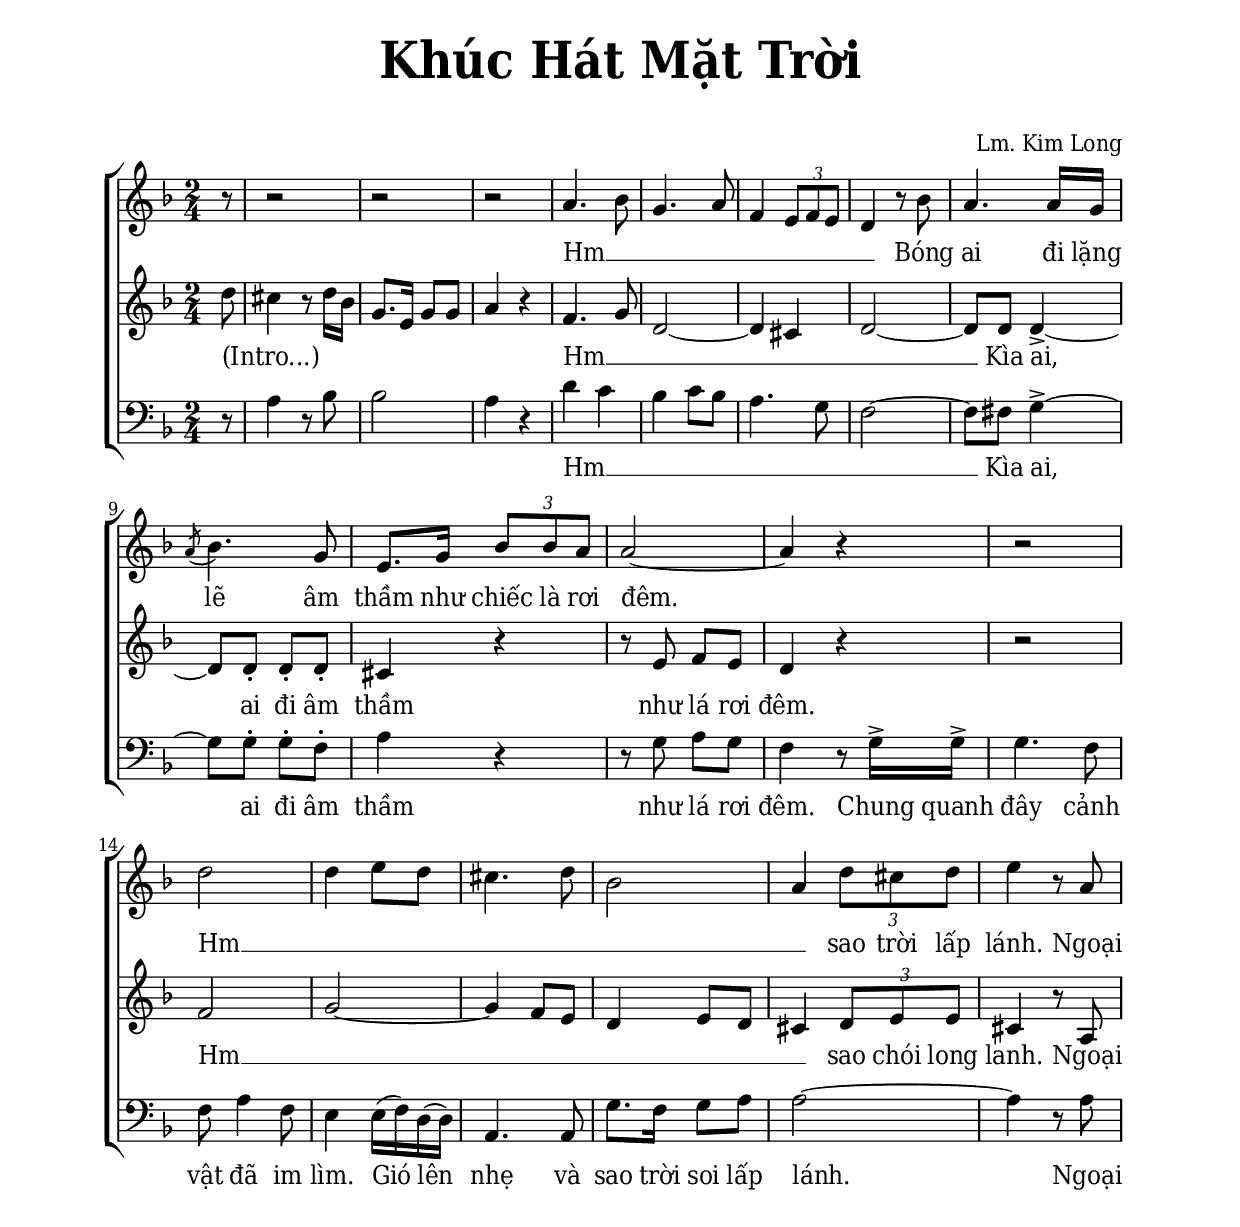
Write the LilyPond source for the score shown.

% Cài đặt chung\
\version "2.22.1"
\include "english.ly"

\header {
  title = \markup { \fontsize #3 "Khúc Hát Mặt Trời" }
  composer = " "
  arranger = "Lm. Kim Long"
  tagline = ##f
}

% Nhạc phiên khúc
nhacPhienKhucSopMot = \relative c'' {
  \key f \major \time 2/4
  \partial 8 r8 |
  r2
  r
  r
  a4. bf8 |
  g4. a8 |
  f4 \tuplet 3/2 { e8 f e } |
  d4 r8 bf' |
  a4. a16 g |
  \slashedGrace a8 (bf4.) g8 |
  e8. g16 \tuplet 3/2 { bf8 bf a } |
  a2 ~ |
  a4 r |
  r2
  d2 |
  d4 e8 d |
  cs4. d8 |
  bf2 |
  a4 \tuplet 3/2 { d8 cs d } |
  e4 r8 a, |
  
}

nhacPhienKhucAltoMot = \relative c'' {
  \key f \major \time 2/4
  \partial 8 d8 |
  cs4 r8 d16 bf |
  g8. e16 g8 g |
  a4 r |
  f4. g8 |
  d2 ~ |
  d4 cs |
  d2 ~ |
  d8 d d4 _> ~ |
  d8 d \staccato d \staccato d \staccato |
  cs4 r |
  r8 e f e |
  d4 r |
  r2
  f |
  g ~ |
  g4 f8 e |
  d4 e8 d |
  cs4 \tuplet 3/2 { d8 e e } |
  cs4 r8 a |
  
}

nhacPhienKhucBasMot = \relative c' {
  \key f \major \time 2/4
  \partial 8 r8 |
  a4 r8 bf |
  bf2 |
  a4 r |
  d c |
  bf c8 bf |
  a4. g8 |
  f2 ~ |
  f8 fs g4 ^> ~ |
  g8 g \staccato g \staccato f \staccato |
  a4 r |
  r8 g a g |
  f4 r8 g16 ^> g ^> |
  g4. f8 |
  f a4 f8 |
  e4 e16 (f) d (d) |
  a4. a8 |
  g'8. f16 g8 a |
  a2 ~ |
  a4 r8 a |
  
}

% Lời phiên khúc
loiPhienKhucSopMot = \lyrics {
  Hm __ _ _ _ _ _ _ _ _ Bóng ai đi lặng lẽ âm thầm
  như chiếc là rơi đêm.
  Hm __ _ _ _ _ _ _ _ sao trời lấp lánh.
  Ngoại giới chết rồi đây phút giờ thánh.
  Hồn lâng lâng chiêm ngưỡng cõi vô biên.
  Hồn say sưa trong non nước diệu huyền.
  Và ngất ngư trong tình yêu mầu nhiệm.
  Hồn gặp đây rồi Đấng hồn trìu mến.
  Ngài ngọt ngào hơn ngàn vạn mật hoa.
  Ngài từ bi hơn trời biển bao la.
  Và nhân hậu trên muôn muôn lòng mẹ.
  Lạy Thiên Chúa đêm đêm lìa khỏi xác.
  Về với Ngài hồn say đắm mê ly.
  Lời nói chẳng ra ý cảm tràn trề.
  Vì siêu việt Người ơi siêu việt quá.
  Ngoại...
}

loiPhienKhucAltoMot = \lyrics {
  (Intro...) _ _ _ _ _ _ _ _
  Hm __ _ _ _ _ Kìa ai, ai đi âm thầm như lá rơi đêm.
  Hm __ _ _ _ _ _ _ _ sao chói long lanh.
  Ngoại giới chết rồi đây phút giờ thánh.
  Hồn lâng lâng chiêm ngưỡng cõi vô biên.
  Hồn say sưa trong non nước diệu huyền.
  Và ngất ngư trong tình yêu mầu nhiệm.
  Hồn gặp đây rồi Đấng hồn trìu mến.
  Ngài ngọt ngào hơn ngàn vạn mật hoa.
  Ngài từ bi hơn trời biển bao la.
  Và nhân hậu trên muôn muôn lòng mẹ.
  Lạy Thiên Chúa đêm đêm lìa khỏi xác.
  Đêm về với Ngài hồn say đắm mê ly.
  Ta ý cảm tràn trề.
  Vì siêu việt Người ơi siêu việt lạ.
  Ngoại...
}

loiPhienKhucBasMot = \lyrics {
  _ _ _ _
  Hm __ _ _ _ _ _ _ _
  Kìa ai, ai đi âm thầm như lá rơi đêm.
  Chung quanh đây cảnh vật đã im lìm.
  Gió lên nhẹ và sao trời soi lấp lánh.
  Ngoại giới chết rồi đây phút giờ thánh.
  Hồn lâng lâng chiêm ngưỡng cõi vô biên.
  Hồn say sưa trong non nước diệu huyền.
  Và ngất ngư trong chính tình mầu nhiệm.
  Hồn gặp đây rồi Đấng hồn trìu mến.
  Ngọt ngào hơn ngàn vạn mật hoa.
  Ngài từ bi hơn biển trời bao la.
  Và nhân hậu trên muôn muôn lòng mẹ.
  Lạy Thiên Chúa đêm đêm lìa khỏi xác.
  Đêm đêm về với Chúa ôi say đắm mê ly.
  Ta ý cảm tràn trề.
  Vì siêu việt lạ.
  Ngoại...
}


% Dàn trang
\paper {
  #(set-paper-size "a4")
  top-margin = 15\mm
  bottom-margin = 20\mm
  left-margin = 20\mm
  right-margin = 20\mm
  indent = #0
  #(define fonts
	 (make-pango-font-tree "Deja Vu Serif Condensed"
	 		       "Deja Vu Serif Condensed"
			       "Deja Vu Serif Condensed"
			       (/ 20 20)))
  print-page-number = ##f
}

TongNhip = {
  \key c \major \time 2/4
  \set Timing.beamExceptions = #'()
  \set Timing.baseMoment = #(ly:make-moment 1/4)
}

% Đổi kích thước nốt cho bè phụ
notBePhu =
#(define-music-function (font-size music) (number? ly:music?)
   (for-some-music
     (lambda (m)
       (if (music-is-of-type? m 'rhythmic-event)
           (begin
             (set! (ly:music-property m 'tweaks)
                   (cons `(font-size . ,font-size)
                         (ly:music-property m 'tweaks)))
             #t)
           #f))
     music)
   music)

\score {
  \new ChoirStaff <<
    \new Staff = diepKhuc \with {
        \consists "Merge_rests_engraver"
        printPartCombineTexts = ##f
      }
      <<
      \new Voice = "beSop" {
        \clef treble \nhacPhienKhucSopMot
      }
      \new Lyrics \lyricsto "beSop" \loiPhienKhucSopMot
      >>
    \new Staff <<
      \new Voice = "beAlto" {
        \clef treble \nhacPhienKhucAltoMot
      }
      \new Lyrics \lyricsto beAlto \loiPhienKhucAltoMot
    >>
    \new Staff <<
      \new Voice = "beBass" {
        \clef bass \nhacPhienKhucBasMot
      }
      \new Lyrics \lyricsto beBass \loiPhienKhucBasMot
    >>
  >>
  \layout {
    %\override Lyrics.LyricText.font-size = #+2
    \override Lyrics.LyricSpace.minimum-distance = #0.6
  } 
}
